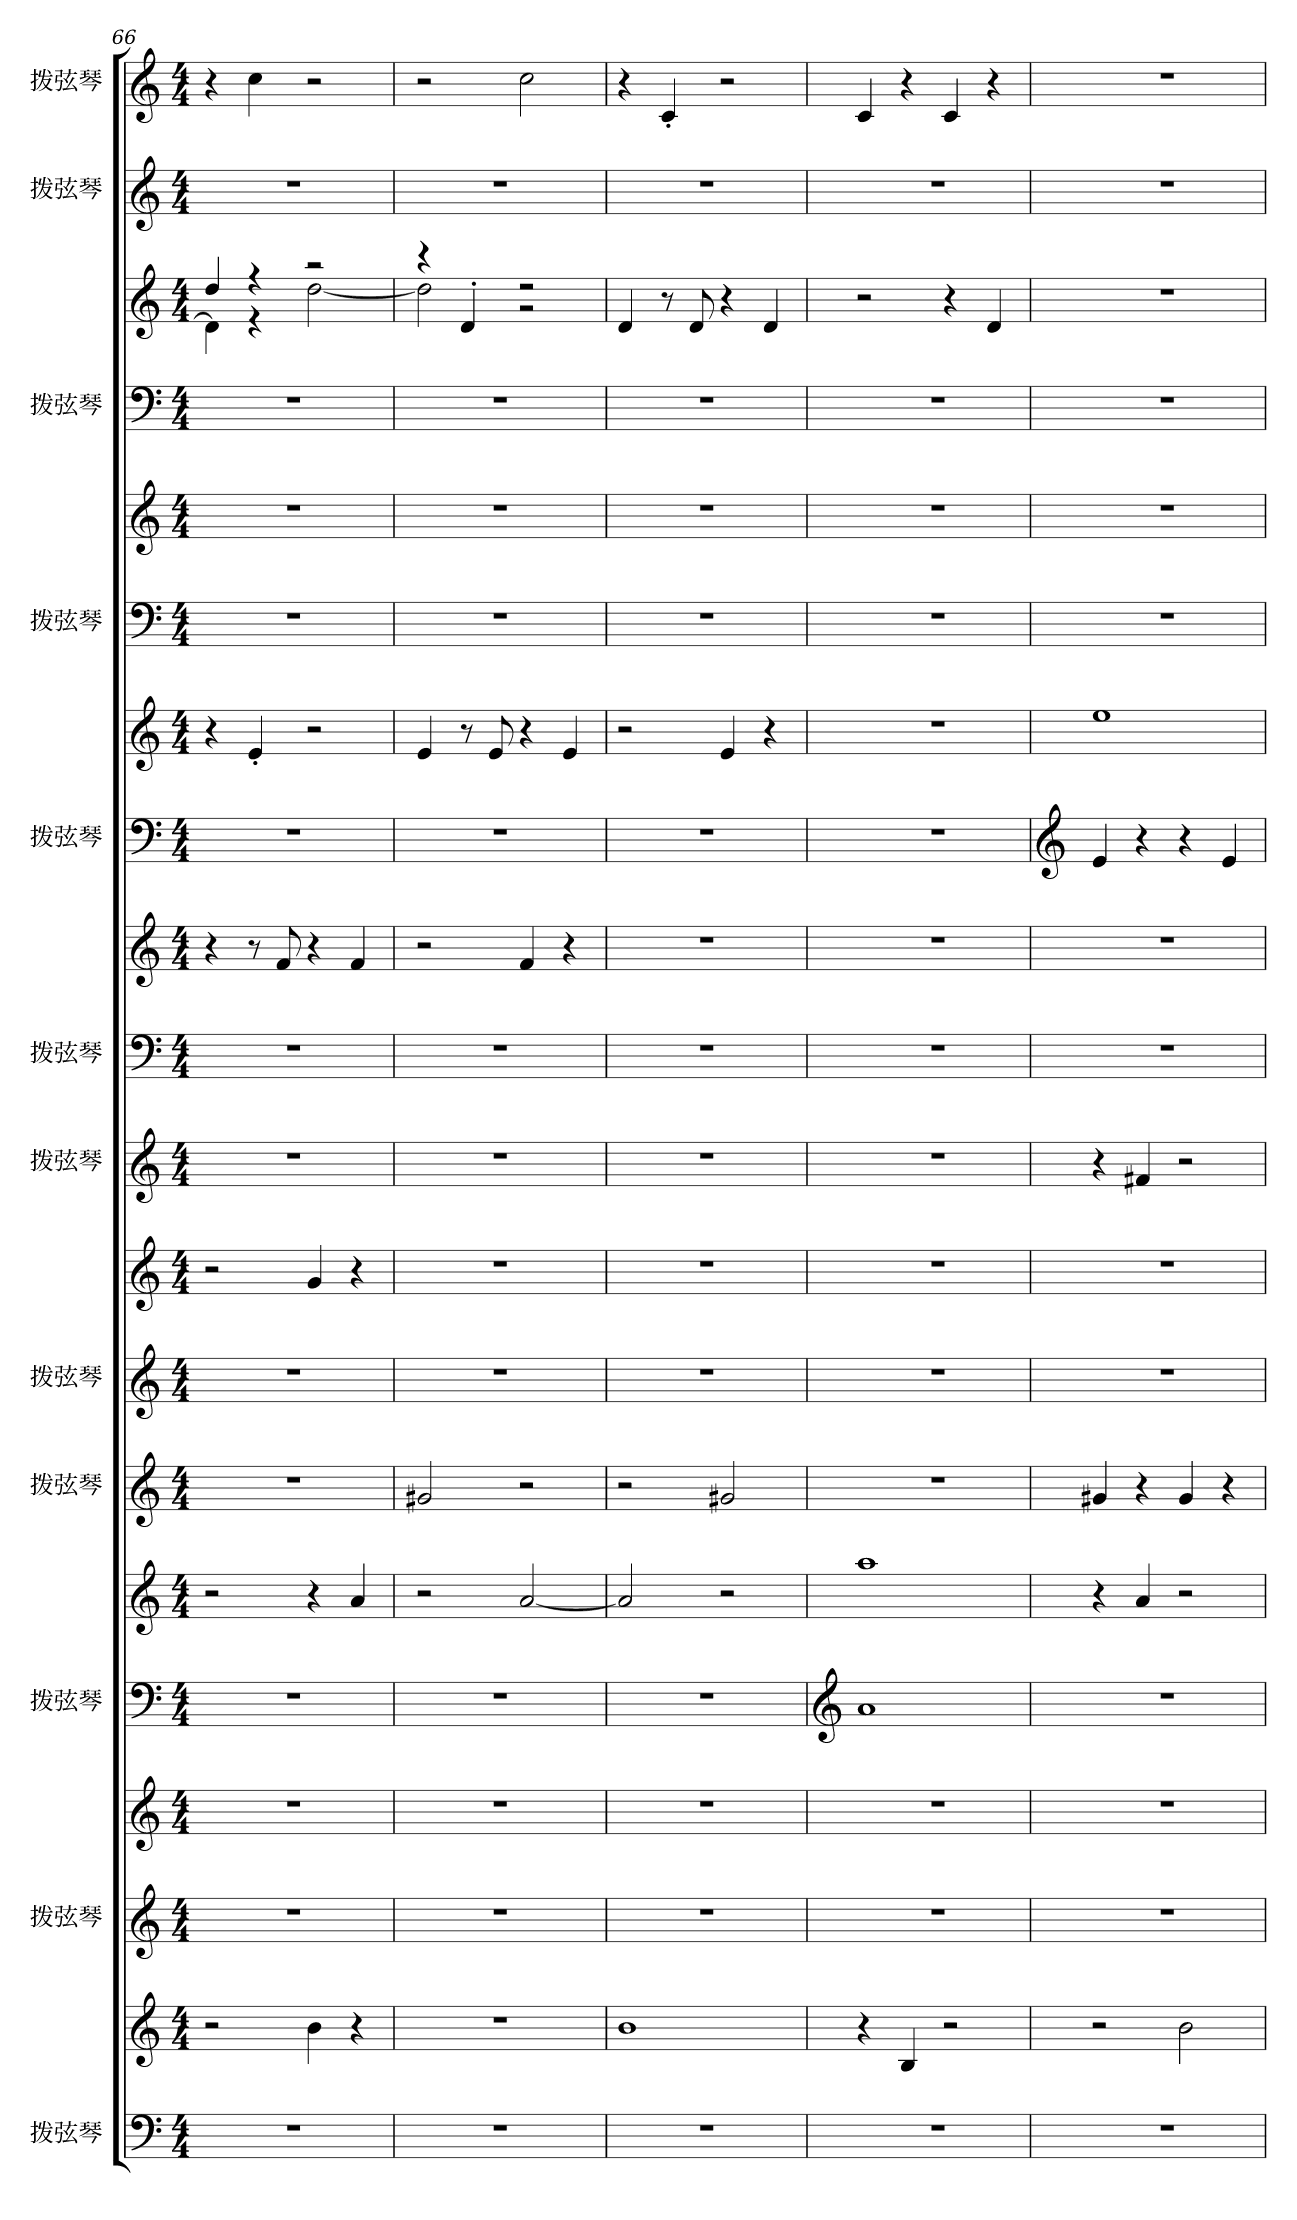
**kern	**kern	**kern	**kern	**kern	**kern	**kern	**kern	**kern	**kern	**kern	**kern	**kern	**kern	**kern	**kern	**kern	**kern	**kern	**kern
*part12	*part12	*part11	*part11	*part10	*part10	*part9	*part8	*part8	*part7	*part6	*part6	*part5	*part5	*part4	*part4	*part3	*part3	*part2	*part1
*staff20	*staff19	*staff18	*staff17	*staff16	*staff15	*staff14	*staff13	*staff12	*staff11	*staff10	*staff9	*staff8	*staff7	*staff6	*staff5	*staff4	*staff3	*staff2	*staff1
*I"拨弦琴	*	*I"拨弦琴	*	*I"拨弦琴	*	*I"拨弦琴	*I"拨弦琴	*	*I"拨弦琴	*I"拨弦琴	*	*I"拨弦琴	*	*I"拨弦琴	*	*I"拨弦琴	*	*I"拨弦琴	*I"拨弦琴
*clefF4	*clefG2	*clefG2	*clefG2	*clefF4	*clefG2	*clefG2	*clefG2	*clefG2	*clefG2	*clefF4	*clefG2	*clefF4	*clefG2	*clefF4	*clefG2	*clefF4	*clefG2	*clefG2	*clefG2
*k[]	*k[]	*k[]	*k[]	*k[]	*k[]	*k[]	*k[]	*k[]	*k[]	*k[]	*k[]	*k[]	*k[]	*k[]	*k[]	*k[]	*k[]	*k[]	*k[]
*M4/4	*M4/4	*M4/4	*M4/4	*M4/4	*M4/4	*M4/4	*M4/4	*M4/4	*M4/4	*M4/4	*M4/4	*M4/4	*M4/4	*M4/4	*M4/4	*M4/4	*M4/4	*M4/4	*M4/4
=66	=66	=66	=66	=66	=66	=66	=66	=66	=66	=66	=66	=66	=66	=66	=66	=66	=66	=66	=66
*	*	*	*	*	*	*	*	*	*	*	*	*	*	*	*	*	*^	*	*
1r	2r	1r	1r	1r	2r	1r	1r	2r	1r	1r	4r	1r	4r	1r	1r	1r	4dd/	4d\]	1r	4r
.	.	.	.	.	.	.	.	.	.	.	8r	.	4e'/	.	.	.	4r	4r	.	4cc\
.	.	.	.	.	.	.	.	.	.	.	8f/	.	.	.	.	.	.	.	.	.
.	4b\	.	.	.	4r	.	.	4g/	.	.	4r	.	2r	.	.	.	2r	[2dd\	.	2r
.	4r	.	.	.	4a/	.	.	4r	.	.	4f/	.	.	.	.	.	.	.	.	.
=67	=67	=67	=67	=67	=67	=67	=67	=67	=67	=67	=67	=67	=67	=67	=67	=67	=67	=67	=67	=67
1r	1r	1r	1r	1r	2r	2g#X/	1r	1r	1r	1r	2r	1r	4e/	1r	1r	1r	4r	2dd\]	1r	2r
.	.	.	.	.	.	.	.	.	.	.	.	.	8r	.	.	.	4d'/	.	.	.
.	.	.	.	.	.	.	.	.	.	.	.	.	8e/	.	.	.	.	.	.	.
.	.	.	.	.	[2a/	2r	.	.	.	.	4f/	.	4r	.	.	.	2r	2r	.	2cc\
.	.	.	.	.	.	.	.	.	.	.	4r	.	4e/	.	.	.	.	.	.	.
*	*	*	*	*	*	*	*	*	*	*	*	*	*	*	*	*	*v	*v	*	*
=68	=68	=68	=68	=68	=68	=68	=68	=68	=68	=68	=68	=68	=68	=68	=68	=68	=68	=68	=68
1r	1b	1r	1r	1r	2a/]	2r	1r	1r	1r	1r	1r	1r	2r	1r	1r	1r	4d/	1r	4r
.	.	.	.	.	.	.	.	.	.	.	.	.	.	.	.	.	8r	.	4c'/
.	.	.	.	.	.	.	.	.	.	.	.	.	.	.	.	.	8d/	.	.
.	.	.	.	.	2r	2g#X/	.	.	.	.	.	.	4e/	.	.	.	4r	.	2r
.	.	.	.	.	.	.	.	.	.	.	.	.	4r	.	.	.	4d/	.	.
!!LO:PB:g=z
=69	=69	=69	=69	=69	=69	=69	=69	=69	=69	=69	=69	=69	=69	=69	=69	=69	=69	=69	=69
*	*	*	*	*clefG2	*	*	*	*	*	*	*	*	*	*	*	*	*	*	*
1r	4r	1r	1r	1a	1aa	1r	1r	1r	1r	1r	1r	1r	1r	1r	1r	1r	2r	1r	4c/
.	4B/	.	.	.	.	.	.	.	.	.	.	.	.	.	.	.	.	.	4r
.	2r	.	.	.	.	.	.	.	.	.	.	.	.	.	.	.	4r	.	4c/
.	.	.	.	.	.	.	.	.	.	.	.	.	.	.	.	.	4d/	.	4r
=70	=70	=70	=70	=70	=70	=70	=70	=70	=70	=70	=70	=70	=70	=70	=70	=70	=70	=70	=70
*	*	*	*	*	*	*	*	*	*	*	*	*clefG2	*	*	*	*	*	*	*
1r	2r	1r	1r	1r	4r	4g#X/	1r	1r	4r	1r	1r	4e/	1ee	1r	1r	1r	1r	1r	1r
.	.	.	.	.	4a/	4r	.	.	4f#X/	.	.	4r	.	.	.	.	.	.	.
.	2b\	.	.	.	2r	4g#/	.	.	2r	.	.	4r	.	.	.	.	.	.	.
.	.	.	.	.	.	4r	.	.	.	.	.	4e/	.	.	.	.	.	.	.
=	=	=	=	=	=	=	=	=	=	=	=	=	=	=	=	=	=	=	=
*-	*-	*-	*-	*-	*-	*-	*-	*-	*-	*-	*-	*-	*-	*-	*-	*-	*-	*-	*-
